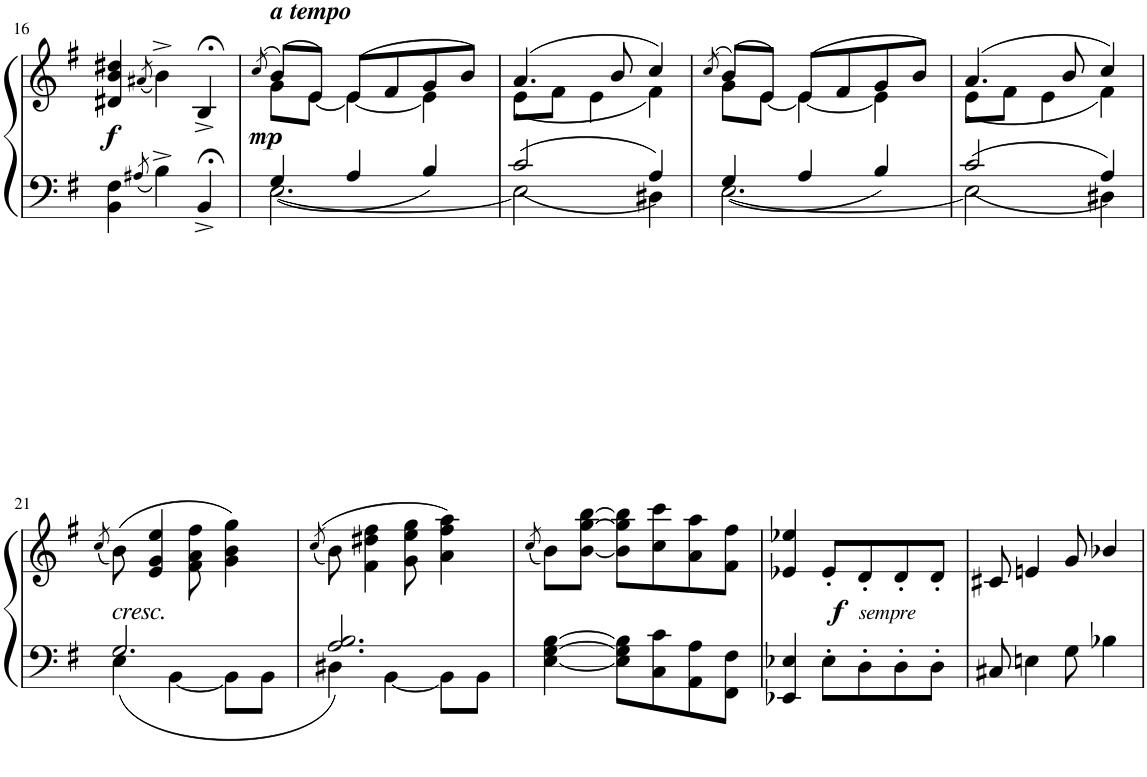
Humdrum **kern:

**kern	**kern	**dynam
*part1	*part1	*part1
*staff2	*staff1	*staff1/2
*I"Piano	*	*
*I'Pno.	*	*
!!LO:PB:g=z
*clefF4	*clefG2	*
*k[f#]	*k[f#]	*
*M3/4	*M3/4	*
=16	=16	=16
!	!	!LO:DY:b
4BB\ 4F#\	4d#X/ 4b/ 4dd#X/	f
8qA#X/	(8qa#X/	.
4B^>\	4b^>\)	.
4BB;<^</	4B;<^/	.
=17	=17	=17
.	(8qcc/	.
*^	*^	*
!	!	!LO:TX:a:Bi:t=a tempo	!	!
!	!	!	!	!LO:DY:b
[2.E\	4G/	(8b/L)	8g\L	mp
.	.	[8e/J)	[8e\J	.
.	4A/	(8e/L]	4e\_	.
.	.	8f#/	.	.
.	4B/	8g/	4e\]	.
.	.	8b/J)	.	.
=18	=18	=18	=18	=18
2E\]	2c/	(4.a/	(8e\L	.
.	.	.	8f#\J	.
.	.	.	4e\	.
.	.	8b/	.	.
4D#X\	4A/	4cc/)	4f#\)	.
=19	=19	=19	=19	=19
.	.	(8qcc/	.	.
[2.E\	4G/	(8b/L)	8g\L	.
.	.	[8e/J)	[8e\J	.
.	4A/	(8e/L]	4e\_	.
.	.	8f#/	.	.
.	4B/	8g/	4e\]	.
.	.	8b/J)	.	.
=20	=20	=20	=20	=20
2E\]	2c/	(4.a/	(8e\L	.
.	.	.	8f#\J	.
.	.	.	4e\	.
.	.	8b/	.	.
4D#X\	4A/	4cc/)	4f#\)	.
*	*	*v	*v	*
!!LO:LB:g=z
=21	=21	=21	=21
.	.	(8qcc/	.
!	!	!LO:TX:b:i:t=cresc.	!
4E\	2.G/	(8b\)	.
.	.	4e/ 4g/ 4ee/	.
[4BB\	.	.	.
.	.	8f#\ 8a\ 8ff#\	.
8BB\L]	.	4g\ 4b\ 4gg\)	.
8BB\J	.	.	.
=22	=22	=22	=22
.	.	((8qcc/	.
4D#X\	2.A/ 2.B/	8b\)	.
.	.	4f#\ 4dd#X\ 4ff#\	.
[4BB\	.	.	.
.	.	8g\ 8ee\ 8gg\	.
8BB\L]	.	4a\ 4ff#\ 4aa\)	.
8BB\J	.	.	.
*v	*v	*	*
=23	=23	=23
.	(8qcc/	.
[4E\ [4G\ [4B\	8b\L)	.
.	[8b\ [8gg\ [8bb\J	.
8E\] 8G\] 8B\]L	8b\] 8gg\] 8bb\]L	.
8C\ 8c\	8cc\ 8ccc\	.
8AA\ 8A\	8a\ 8aa\	.
8FF#\ 8F#\J	8f#\ 8ff#\J	.
=24	=24	=24
!	!	!LO:DY:b
!	!	!LO:DY:n=1:b
4EE-X/ 4E-X/	4e-X/ 4ee-X/	f other-dynamics
8E-'\L	8e-'/L	.
8D'\	8d'/	.
8D'\	8d'/	.
8D'\J	8d'/J	.
=25	=25	=25
8C#X/	8c#X/	.
4En\	4en/	.
8G\	8g/	.
4B-X\	4b-X/	.
=	=	=
*-	*-	*-
